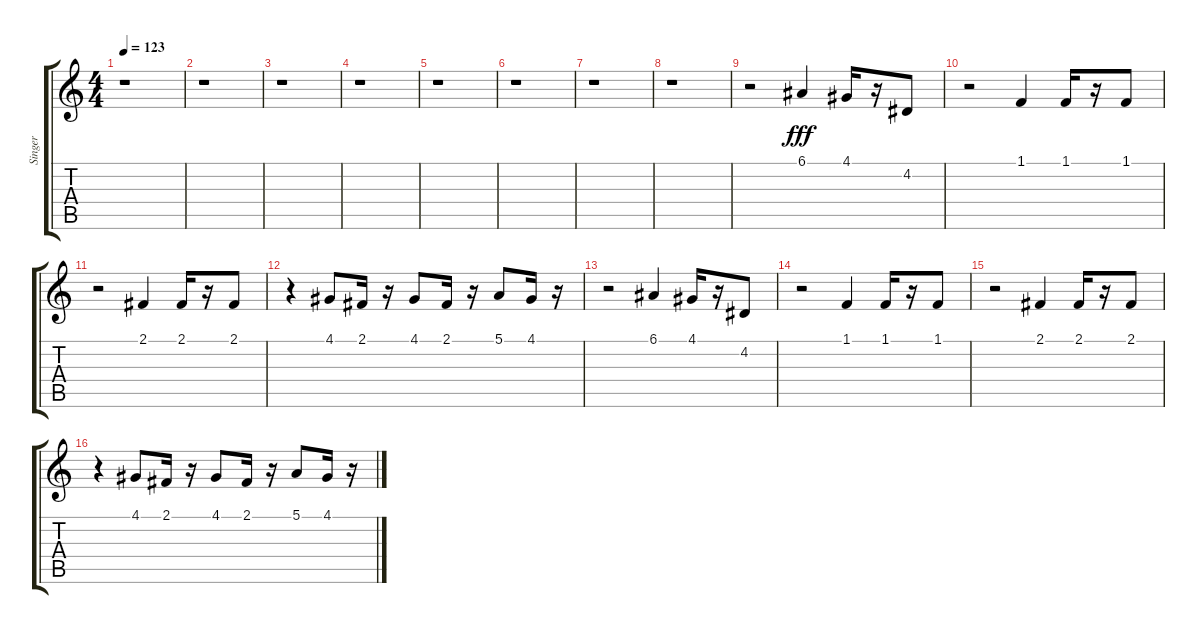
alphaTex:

\track ("Singer" "Singer") {instrument panflute}
\staff {score tabs}
\tuning (E4 B3 G3 D3 A2 E2) {hide}
\ts (4 4)
\tempo 123
\clef g2
\ks c
r.1{dy fff instrument panflute} |
r.1 |
r.1 |
r.1 |
r.1 |
r.1 |
r.1 |
r.1 |
r.2 6.1.4 4.1.16 r.16 4.2.8 |
r.2 1.1.4 1.1.16 r.16 1.1.8 |
r.2 2.1.4 2.1.16 r.16 2.1.8 |
r.4 4.1.8 2.1.16 r.16 4.1.8 2.1.16 r.16 5.1.8 4.1.16 r.16 |
r.2 6.1.4 4.1.16 r.16 4.2.8 |
r.2 1.1.4 1.1.16 r.16 1.1.8 |
r.2 2.1.4 2.1.16 r.16 2.1.8 |
r.4 4.1.8 2.1.16 r.16 4.1.8 2.1.16 r.16 5.1.8 4.1.16 r.16
